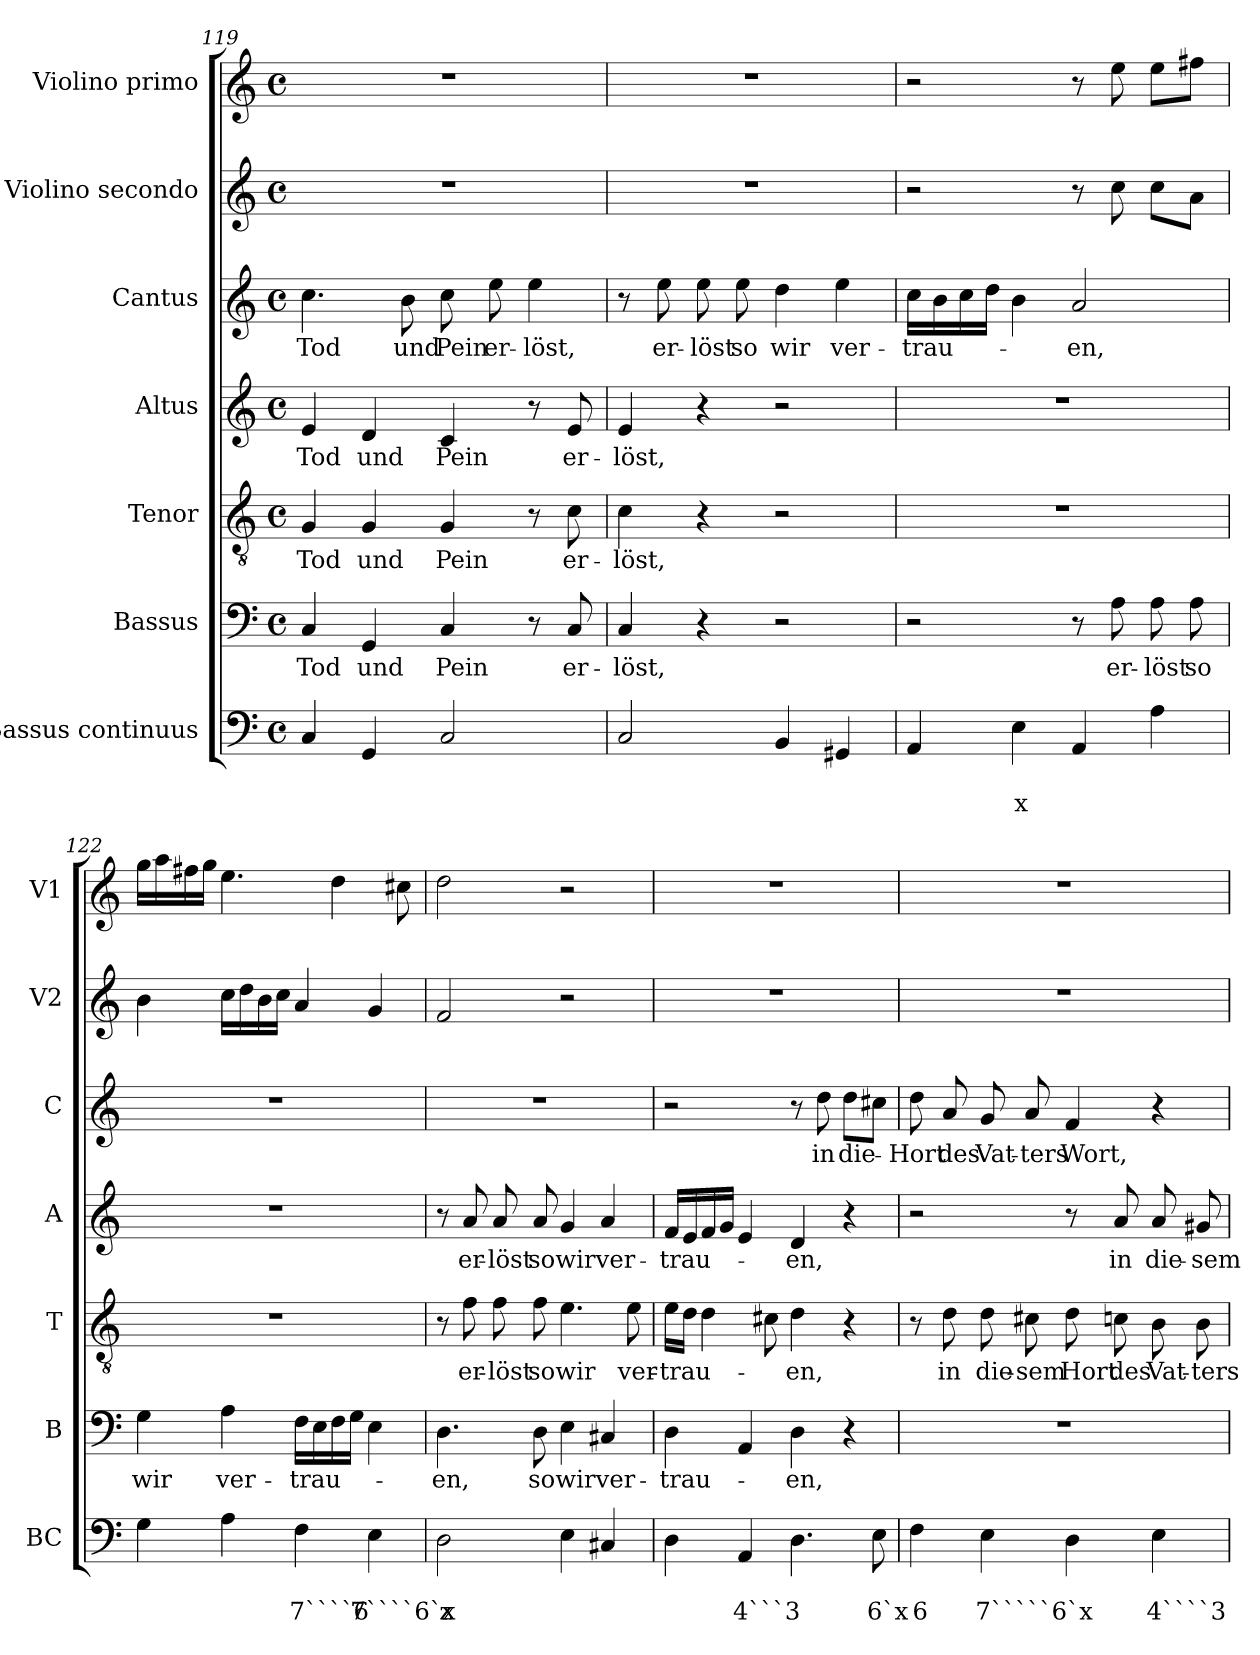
**kern	**text	**text	**kern	**text	**kern	**text	**kern	**text	**kern	**text	**kern	**kern
*part7	*part7	*part7	*part6	*part6	*part5	*part5	*part4	*part4	*part3	*part3	*part2	*part1
*staff7	*staff7	*staff7	*staff6	*staff6	*staff5	*staff5	*staff4	*staff4	*staff3	*staff3	*staff2	*staff1
*I"Bassus continuus	*	*	*I"Bassus	*	*I"Tenor	*	*I"Altus	*	*I"Cantus	*	*I"Violino secondo	*I"Violino primo
*I'BC	*	*	*I'B	*	*I'T	*	*I'A	*	*I'C	*	*I'V2	*I'V1
*clefF4	*	*	*clefF4	*	*clefGv2	*	*clefG2	*	*clefG2	*	*clefG2	*clefG2
*k[]	*	*	*k[]	*	*k[]	*	*k[]	*	*k[]	*	*k[]	*k[]
*C:	*	*	*C:	*	*C:	*	*C:	*	*C:	*	*C:	*C:
*M4/4	*	*	*M4/4	*	*M4/4	*	*M4/4	*	*M4/4	*	*M4/4	*M4/4
*met(c)	*	*	*met(c)	*	*met(c)	*	*met(c)	*	*met(c)	*	*met(c)	*met(c)
=119	=119	=119	=119	=119	=119	=119	=119	=119	=119	=119	=119	=119
!	!	!	!	!LO:LY:b	!	!LO:LY:b	!	!LO:LY:b	!	!LO:LY:b	!	!
4C/	.	.	4C/	Tod	4G/	Tod	4e/	Tod	4.cc\	Tod	1r	1r
!	!	!	!	!LO:LY:b	!	!LO:LY:b	!	!LO:LY:b	!	!	!	!
4GG/	.	.	4GG/	und	4G/	und	4d/	und	.	.	.	.
!	!	!	!	!	!	!	!	!	!	!LO:LY:b	!	!
.	.	.	.	.	.	.	.	.	8b\	und	.	.
!	!	!	!	!LO:LY:b	!	!LO:LY:b	!	!LO:LY:b	!	!LO:LY:b	!	!
2C/	.	.	4C/	Pein	4G/	Pein	4c/	Pein	8cc\	Pein	.	.
!	!	!	!	!	!	!	!	!	!	!LO:LY:b	!	!
.	.	.	.	.	.	.	.	.	8ee\	er-	.	.
!	!	!	!	!	!	!	!	!	!	!LO:LY:b	!	!
.	.	.	8r	.	8r	.	8r	.	4ee\	-löst,	.	.
!	!	!	!	!LO:LY:b	!	!LO:LY:b	!	!LO:LY:b	!	!	!	!
.	.	.	8C/	er-	8c\	er-	8e/	er-	.	.	.	.
=120	=120	=120	=120	=120	=120	=120	=120	=120	=120	=120	=120	=120
!	!	!	!	!LO:LY:b	!	!LO:LY:b	!	!LO:LY:b	!	!	!	!
2C/	.	.	4C/	-löst,	4c\	-löst,	4e/	-löst,	8r	.	1r	1r
!	!	!	!	!	!	!	!	!	!	!LO:LY:b	!	!
.	.	.	.	.	.	.	.	.	8ee\	er-	.	.
!	!	!	!	!	!	!	!	!	!	!LO:LY:b	!	!
.	.	.	4r	.	4r	.	4r	.	8ee\	-löst	.	.
!	!	!	!	!	!	!	!	!	!	!LO:LY:b	!	!
.	.	.	.	.	.	.	.	.	8ee\	so	.	.
!	!	!	!	!	!	!	!	!	!	!LO:LY:b	!	!
4BB/	.	.	2r	.	2r	.	2r	.	4dd\	wir	.	.
!	!	!	!	!	!	!	!	!	!	!LO:LY:b	!	!
4GG#X/	.	.	.	.	.	.	.	.	4ee\	ver-	.	.
=121	=121	=121	=121	=121	=121	=121	=121	=121	=121	=121	=121	=121
!	!	!	!	!	!	!	!	!	!	!LO:LY:b	!	!
4AA/	.	.	2r	.	1r	.	1r	.	16cc\LL	-trau-	2r	2r
.	.	.	.	.	.	.	.	.	16b\	.	.	.
.	.	.	.	.	.	.	.	.	16cc\	.	.	.
.	.	.	.	.	.	.	.	.	16dd\JJ	.	.	.
!	!	!LO:LY:b	!	!	!	!	!	!	!	!	!	!
4E\	.	x	.	.	.	.	.	.	4b\	.	.	.
!	!	!	!	!	!	!	!	!	!	!LO:LY:b	!	!
4AA/	.	.	8r	.	.	.	.	.	2a/	-en,	8r	8r
!	!	!	!	!LO:LY:b	!	!	!	!	!	!	!	!
.	.	.	8A\	er-	.	.	.	.	.	.	8cc\	8ee\
!	!	!	!	!LO:LY:b	!	!	!	!	!	!	!	!
4A\	.	.	8A\	-löst	.	.	.	.	.	.	8cc\L	8ee\L
!	!	!	!	!LO:LY:b	!	!	!	!	!	!	!	!
.	.	.	8A\	so	.	.	.	.	.	.	8a\J	8ff#X\J
!!LO:LB:g=z
=122	=122	=122	=122	=122	=122	=122	=122	=122	=122	=122	=122	=122
!	!	!	!	!LO:LY:b	!	!	!	!	!	!	!	!
4G\	.	.	4G\	wir	1r	.	1r	.	1r	.	4b\	16gg\LL
.	.	.	.	.	.	.	.	.	.	.	.	16aa\
.	.	.	.	.	.	.	.	.	.	.	.	16ff#X\
.	.	.	.	.	.	.	.	.	.	.	.	16gg\JJ
!	!	!	!	!LO:LY:b	!	!	!	!	!	!	!	!
4A\	.	.	4A\	ver-	.	.	.	.	.	.	16cc\LL	4.ee\
.	.	.	.	.	.	.	.	.	.	.	16dd\	.
.	.	.	.	.	.	.	.	.	.	.	16b\	.
.	.	.	.	.	.	.	.	.	.	.	16cc\JJ	.
!	!	!LO:LY:b	!	!LO:LY:b	!	!	!	!	!	!	!	!
4F\	.	7````6	16F\LL	-trau-	.	.	.	.	.	.	4a/	.
.	.	.	16E\	.	.	.	.	.	.	.	.	.
.	.	.	16F\	.	.	.	.	.	.	.	.	4dd\
.	.	.	16G\JJ	.	.	.	.	.	.	.	.	.
!	!	!LO:LY:b	!	!	!	!	!	!	!	!	!	!
4E\	.	7````6`x	4E\	.	.	.	.	.	.	.	4g/	.
.	.	.	.	.	.	.	.	.	.	.	.	8cc#X\
=123	=123	=123	=123	=123	=123	=123	=123	=123	=123	=123	=123	=123
!	!	!LO:LY:b	!	!LO:LY:b	!	!	!	!	!	!	!	!
2D\	.	z	4.D\	-en,	8r	.	8r	.	1r	.	2f/	2dd\
!	!	!	!	!	!	!LO:LY:b	!	!LO:LY:b	!	!	!	!
.	.	.	.	.	8f\	er-	8a/	er-	.	.	.	.
!	!	!	!	!	!	!LO:LY:b	!	!LO:LY:b	!	!	!	!
.	.	.	.	.	8f\	-löst	8a/	-löst	.	.	.	.
!	!	!	!	!LO:LY:b	!	!LO:LY:b	!	!LO:LY:b	!	!	!	!
.	.	.	8D\	so	8f\	so	8a/	so	.	.	.	.
!	!	!	!	!LO:LY:b	!	!LO:LY:b	!	!LO:LY:b	!	!	!	!
4E\	.	.	4E\	wir	4.e\	wir	4g/	wir	.	.	2r	2r
!	!	!	!	!LO:LY:b	!	!	!	!LO:LY:b	!	!	!	!
4C#X/	.	.	4C#X/	ver-	.	.	4a/	ver-	.	.	.	.
!	!	!	!	!	!	!LO:LY:b	!	!	!	!	!	!
.	.	.	.	.	8e\	ver-	.	.	.	.	.	.
=124	=124	=124	=124	=124	=124	=124	=124	=124	=124	=124	=124	=124
!	!	!	!	!LO:LY:b	!	!LO:LY:b	!	!LO:LY:b	!	!	!	!
4D\	.	.	4D\	-trau-	16e\LL	-trau-	16f/LL	-trau-	2r	.	1r	1r
.	.	.	.	.	16d\JJ	.	16e/	.	.	.	.	.
.	.	.	.	.	4d\	.	16f/	.	.	.	.	.
.	.	.	.	.	.	.	16g/JJ	.	.	.	.	.
!	!	!LO:LY:b	!	!	!	!	!	!	!	!	!	!
4AA/	.	4```3	4AA/	.	.	.	4e/	.	.	.	.	.
.	.	.	.	.	8c#X\	.	.	.	.	.	.	.
!	!	!	!	!LO:LY:b	!	!LO:LY:b	!	!LO:LY:b	!	!	!	!
4.D\	.	.	4D\	-en,	4d\	-en,	4d/	-en,	8r	.	.	.
!	!	!	!	!	!	!	!	!	!	!LO:LY:b	!	!
.	.	.	.	.	.	.	.	.	8dd\	in	.	.
!	!	!	!	!	!	!	!	!	!	!LO:LY:b	!	!
.	.	.	4r	.	4r	.	4r	.	8dd\L	die-	.	.
!	!	!LO:LY:b	!	!	!	!	!	!	!	!	!	!
8E\	.	6`x	.	.	.	.	.	.	8cc#X\J	.	.	.
=125	=125	=125	=125	=125	=125	=125	=125	=125	=125	=125	=125	=125
!	!	!LO:LY:b	!	!	!	!	!	!	!	!LO:LY:b	!	!
4F\	.	6	1r	.	8r	.	2r	.	8dd\	-Hort	1r	1r
!	!	!	!	!	!	!LO:LY:b	!	!	!	!LO:LY:b	!	!
.	.	.	.	.	8d\	in	.	.	8a/	des	.	.
!	!	!LO:LY:b	!	!	!	!LO:LY:b	!	!	!	!LO:LY:b	!	!
4E\	.	7`````6`x	.	.	8d\	die-	.	.	8g/	Vat-	.	.
!	!	!	!	!	!	!LO:LY:b	!	!	!	!LO:LY:b	!	!
.	.	.	.	.	8c#X\	-sem	.	.	8a/	-ters	.	.
!	!	!	!	!	!	!LO:LY:b	!	!	!	!LO:LY:b	!	!
4D\	.	.	.	.	8d\	Hort	8r	.	4f/	Wort,	.	.
!	!	!	!	!	!	!LO:LY:b	!	!LO:LY:b	!	!	!	!
.	.	.	.	.	8cn\	des	8a/	in	.	.	.	.
!	!	!LO:LY:b	!	!	!	!LO:LY:b	!	!LO:LY:b	!	!	!	!
4E\	.	4````3	.	.	8B\	Vat-	8a/	die-	4r	.	.	.
!	!	!	!	!	!	!LO:LY:b	!	!LO:LY:b	!	!	!	!
.	.	.	.	.	8B\	-ters	8g#X/	-sem	.	.	.	.
=	=	=	=	=	=	=	=	=	=	=	=	=
*-	*-	*-	*-	*-	*-	*-	*-	*-	*-	*-	*-	*-
